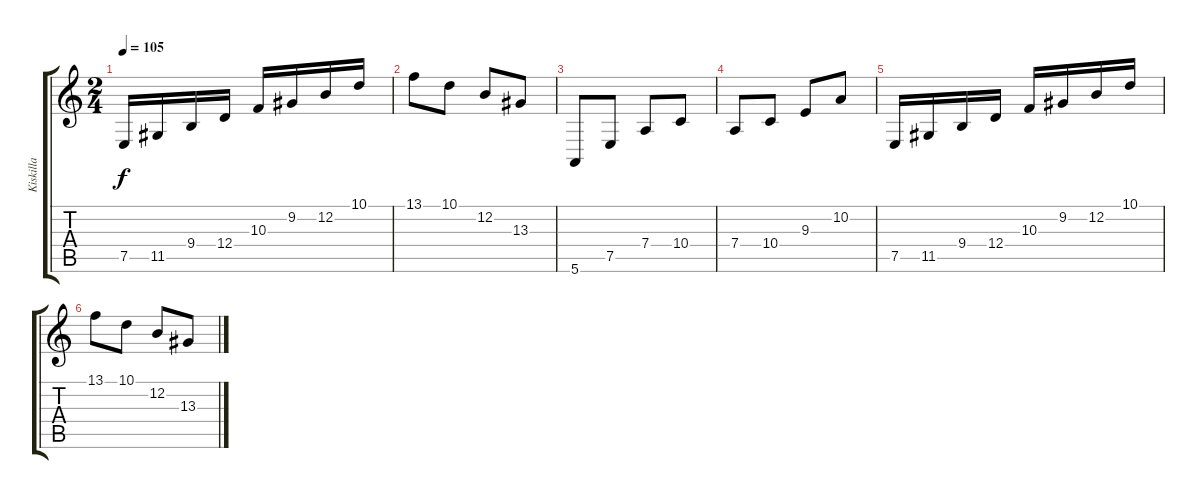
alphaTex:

\track ("Kiskilla" "Kiskilla") {instrument harpsichord}
\staff {score tabs}
\tuning (E4 B3 G3 D3 A2 E2) {hide}
\ts (2 4)
\tempo 105
\clef g2
\ks c
7.5.16{dy f} 11.5.16 9.4.16 12.4.16 10.3.16 9.2.16 12.2.16 10.1.16 |
13.1.8 10.1.8 12.2.8 13.3.8 |
5.6.8 7.5.8 7.4.8 10.4.8 |
7.4.8 10.4.8 9.3.8 10.2.8 |
7.5.16 11.5.16 9.4.16 12.4.16 10.3.16 9.2.16 12.2.16 10.1.16 |
13.1.8 10.1.8 12.2.8 13.3.8
